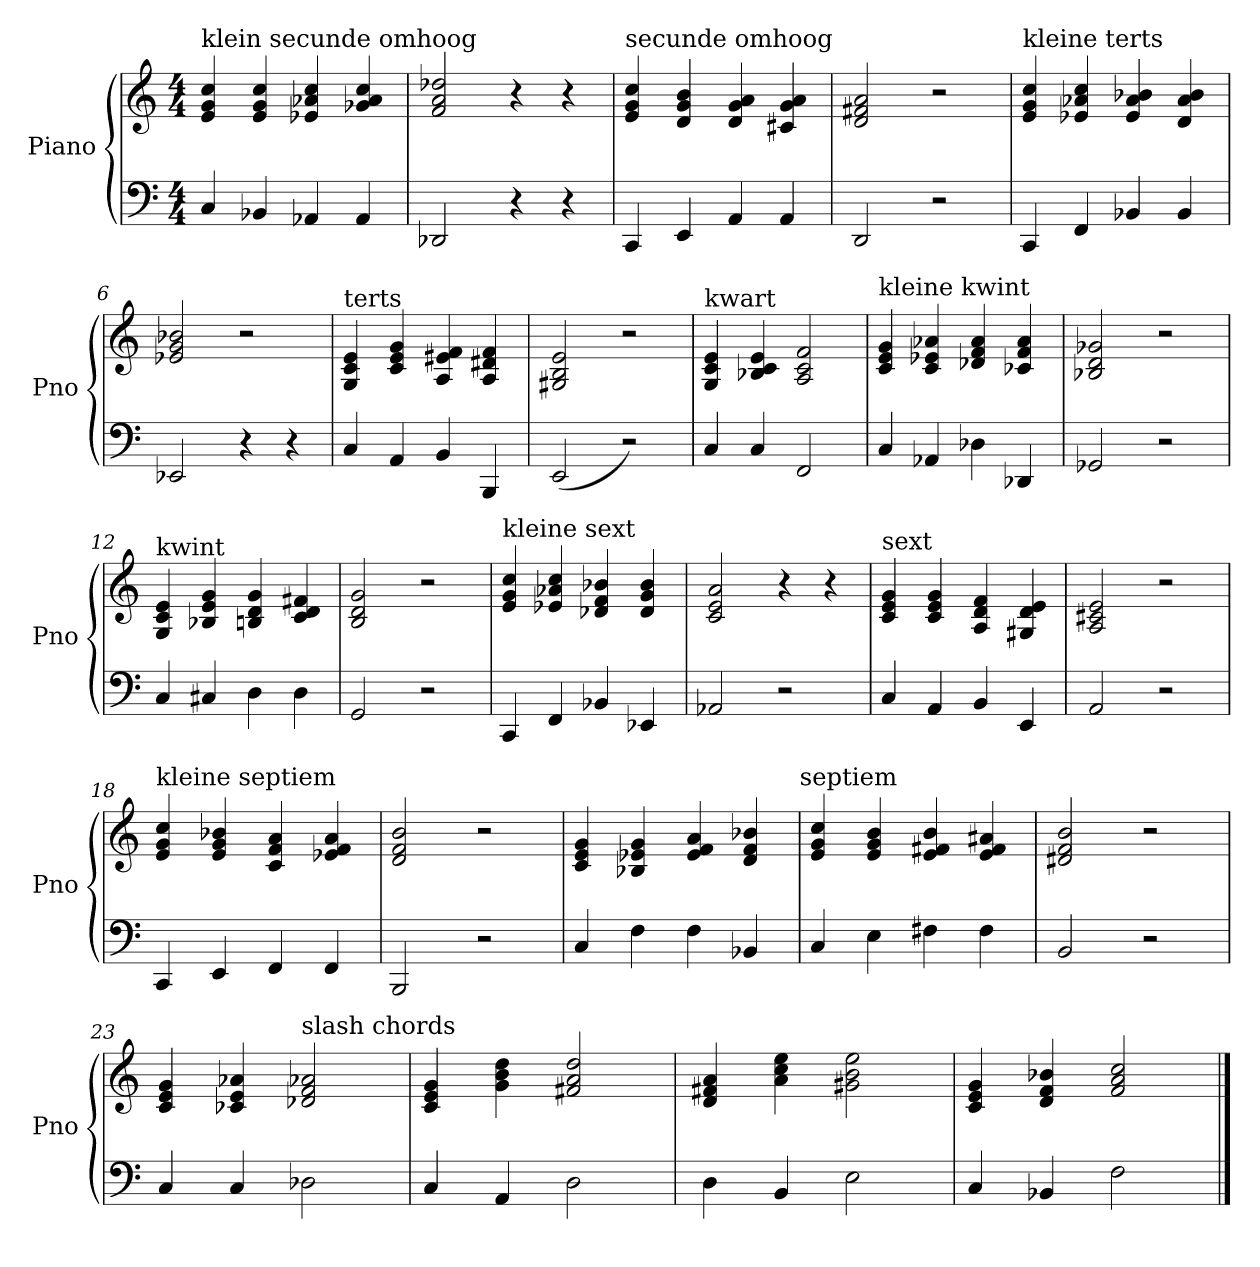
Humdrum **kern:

**kern	**kern
*part2	*part1
*staff2	*staff1
*I"Piano	*I"Piano
*I'Pno	*I'Pno
*clefF4	*clefG2
*k[]	*k[]
*C:	*C:
*M4/4	*M4/4
*MM120	*MM120
=1	=1
!	!LO:TX:a:t=klein secunde omhoog
4C	4e 4g 4cc
4BB-X	4e 4g 4cc
4AA-X	4e-X 4a-X 4cc
4AA-	4g-X 4a- 4cc
=2	=2
2DD-X	2f 2a 2dd-X
4r	4r
4r	4r
=3	=3
!	!LO:TX:a:t=secunde omhoog
4CC	4e 4g 4cc
4EE	4d 4g 4b
4AA	4d 4g 4a
4AA	4c#X 4g 4a
=4	=4
2DD	2d 2f#X 2a
2r	2r
=5	=5
!	!LO:TX:a:t=kleine terts
4CC	4e 4g 4cc
4FF	4e-X 4a-X 4cc
4BB-X	4e- 4a- 4b-X
4BB-	4d 4a- 4b-
=6	=6
2EE-X	2e-X 2g 2b-X
4r	2r
4r	.
=7	=7
!	!LO:TX:a:t=terts
4C	4G 4c 4e
4AA	4c 4e 4g
4BB	4A 4e#X 4f
4BBB	4A 4d#X 4f
=8	=8
(<2EE	2G#X 2B 2e
2r)	2r
=9	=9
!	!LO:TX:a:t=kwart
(4C	4G 4c 4e
(4C	4B-X 4c 4e
(2FF	2A 2c 2f
=10	=10
!	!LO:TX:a:t=kleine kwint
(4C	4c 4e 4g
(4AA-X	4c 4e-X 4a-X
(4D-X	4d-X 4f 4a-
(4DD-X	4c-X 4f 4a-
=11	=11
(2GG-X	2B-X 2d 2g-X
(2r	2r
=12	=12
!	!LO:TX:a:t=kwint
(4C	4G 4c 4e
(4C#X	4B-X 4e 4g
(4D	4Bn 4d 4g
(4D	4c 4d 4f#X
=13	=13
(2GG	2B 2d 2g
(2r	2r
=14	=14
!	!LO:TX:a:t=kleine sext
(4CC	4e 4g 4cc
(4FF	4e-X 4a-X 4cc
(4BB-X	4d-X 4f 4b-X
(4EE-X	4d- 4g 4b-
=15	=15
(2AA-X	2c 2e 2a
(2r	4r
.	4r
=16	=16
!	!LO:TX:a:t=sext
(4C	4c 4e 4g
(4AA	4c 4e 4g
(4BB	4A 4d 4f
(4EE	4G#X 4d 4e
=17	=17
(2AA	2A 2c#X 2e
(2r	2r
=18	=18
!	!LO:TX:a:t=kleine septiem
(4CC	4e 4g 4cc
(4EE	4e 4g 4b-X
(4FF	4c 4f 4a
(4FF	4e-X 4f 4a
=19	=19
(2BBB	2d 2f 2b
(2r	2r
=20	=20
(4C	4c 4e 4g
(4F	4B-X 4e-X 4g
(4F	4e- 4f 4a
(4BB-X	4d 4f 4b-X
!	!LO:TX:a:t=septiem
=21	=21
(4C	4e 4g 4cc
(4E	4e 4g 4b
(4F#X	4e 4f#X 4b
(4F#	4e 4f# 4a#X
!!LO:LB:g=z
=22	=22
(2BB	2d#X 2f 2b
(2r	2r
=23	=23
(4C	4c 4e 4g
(4C	4c-X 4e 4a-X
!	!LO:TX:a:t=slash chords
(2D-X	2d-X 2f 2a-X
=24	=24
(4C	4c 4e 4g
(4AA	4g 4b 4dd
(2D	2f#X 2a 2dd
=25	=25
(4D	4d 4f#X 4a
(4BB	4a 4cc 4ee
(2E	2g#X 2b 2ee
=26	=26
(4C	4c 4e 4g
(4BB-X	4d 4f 4b-X
(2F	2f 2a 2cc
==	==
*-	*-
